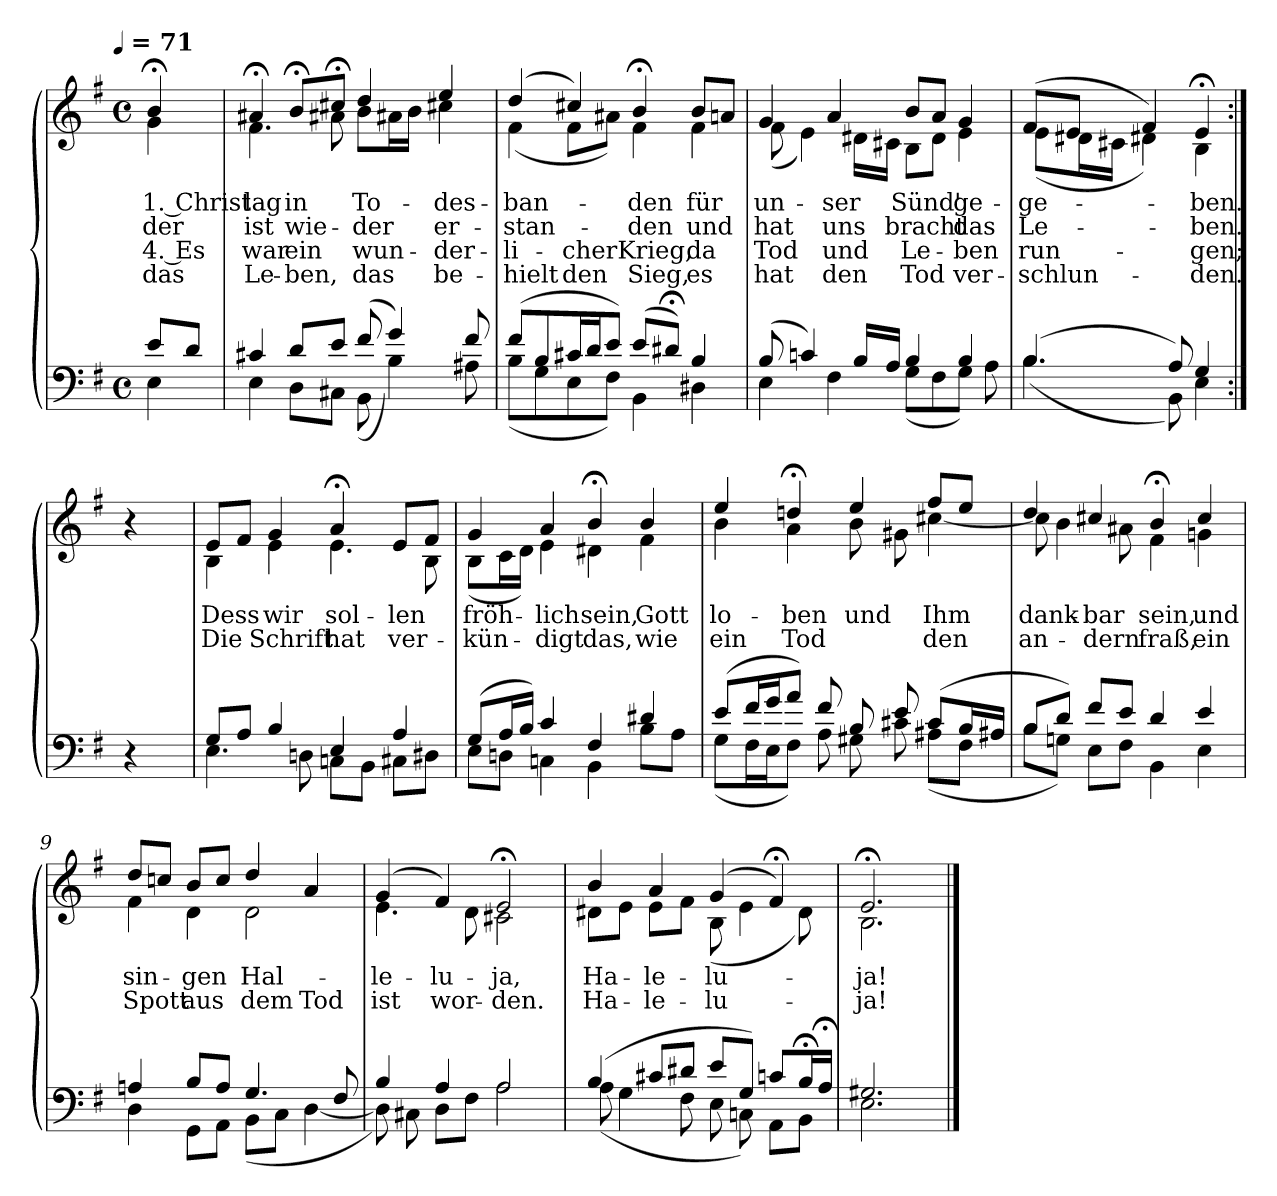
**kern	**kern	**text	**text	**text	**text	**dynam
*part1	*part1	*part1	*part1	*part1	*part1	*part1
*staff2	*staff1	*staff1	*staff1	*staff1	*staff1	*staff1/2
*clefF4	*clefG2	*	*	*	*	*
*k[f#]	*k[f#]	*	*	*	*	*
!!LO:TX:omd:t=[quarter] = 71
*M4/4	*M4/4	*	*	*	*	*
*met(c)	*met(c)	*	*	*	*	*
*MM71	*MM71	*	*	*	*	*
=	=	=	=	=	=	=
*^	*^	*	*	*	*	*
8eL	4E	4b;<	4g	1. Christ	der	4. Es	das	.
8dJ	.	.	.	.	.	.	.	.
=1	=1	=1	=1	=1	=1	=1	=1	=1
4c#X	4E	4a#X;<	4.f#	lag	ist	war	Le-	.
8dL	8DL	8b;<L	.	in	wie-	ein	-ben,	♩ = 71.5
8eJ	8C#XJ	8cc#X;<J	8a#X	.	.	.	.	.
(8f#	(8BB	4dd	8bL	To-	-der	wun-	das	♩ = 71.147
4g)	4B)	.	16a#XL	.	.	.	.	.
.	.	.	16bJJ	.	.	.	.	.
.	.	4ee	4cc#X	des-	er-	-der-	be-	♩ = 68.8
8f#	8A#X	.	.	.	.	.	.	.
=2	=2	=2	=2	=2	=2	=2	=2	=2
*	*	*MM71	*	*	*	*	*	*
(8f#L	(8BL	(4dd	(4f#	-ban-	-stan-	-li-	-hielt	.
8B	8G	.	.	.	.	.	.	.
16c#XL	8E	4cc#X)	8f#L	.	.	-cher	den	.
16dJ	.	.	.	.	.	.	.	.
8eJ)	8F#J)	.	8a#XJ)	.	.	.	.	.
(8eL	4BB	4b;<	4f#	-den	-den	Krieg,	Sieg,	♩ = 71.97
8d#X;<J)	.	.	.	.	.	.	.	.
4B	4D#X	8bL	4f#	für	und	da	es	♩ = 71
.	.	8anJ	.	.	.	.	.	.
=3	=3	=3	=3	=3	=3	=3	=3	=3
*	*	*MM69	*	*	*	*	*	*
(8B	4E	4g	(8f#	un-	hat	Tod	hat	.
4cn)	.	.	4e)	.	.	.	.	.
.	4F#	4a	.	-ser	uns	und	den	♩ = 71
16BLL	.	.	16d#XLL	.	.	.	.	.
16AJJ	.	.	16c#XJJ	.	.	.	.	.
4B	(8GL	8bL	8BL	Sünd'	bracht	Le-	Tod	♩ = 69
.	8F#	8aJ	8d#J	.	.	.	.	.
4B	8GJ)	4g	4e	ge-	das	-ben	ver-	♩ = 68.5
.	8A	.	.	.	.	.	.	.
=4	=4	=4	=4	=4	=4	=4	=4	=4
*	*	*MM69	*	*	*	*	*	*
(4.B	(4.B	(8f#L	(8eL	-ge-	Le-	run-	-schlun-	.
.	.	8eJ	16d#XL	.	.	.	.	.
.	.	.	16c#XJJ	.	.	.	.	.
.	.	4f#)	4d#X)	.	.	.	.	.
8A)	8BB)	.	.	.	.	.	.	.
4G	4E	4e;<	4B	-ben.	-ben.	-gen;	-den.	♩ = 72
*v	*v	*	*	*	*	*	*	*
*	*v	*v	*	*	*	*	*
!!LO:LB:g=z
=:|!	=:|!	=:|!	=:|!	=:|!	=:|!	=:|!
*	*MM71	*	*	*	*	*
4r	4r	.	.	.	.	.
=5	=5	=5	=5	=5	=5	=5
*	*MM72	*	*	*	*	*
*^	*^	*	*	*	*	*
8GL	4.E	8eL	4B	Dess	Die	.	.	.
8AJ	.	8f#J	.	.	.	.	.	.
4B	.	4g	4e	wir	Schrift	.	.	♩ = 73
.	8Dn	.	.	.	.	.	.	.
4E	8CnL	4a;<	4.e	sol-	hat	.	.	♩ = 71.3
.	8BBJ	.	.	.	.	.	.	.
4A	8C#XL	8eL	.	-len	ver-	.	.	♩ = 72
.	8D#XJ	8f#J	8B	.	.	.	.	.
=6	=6	=6	=6	=6	=6	=6	=6	=6
(8GL	8EL	4g	(8BL	fröh-	-kün-	.	.	.
16AL	8DnJ	.	16cL	.	.	.	.	.
16BJJ)	.	.	16dJJ)	.	.	.	.	.
4c	4Cn	4a	4e	-lich	-digt	.	.	♩ = 68
4F#	4BB	4b;<	4d#X	sein,	das,	.	.	♩ = 71
4d#X	8BL	4b	4f#	Gott	wie	.	.	.
.	8AJ	.	.	.	.	.	.	.
=7	=7	=7	=7	=7	=7	=7	=7	=7
*	*	*MM70	*	*	*	*	*	*
(8eL	(8GL	4ee	4b	lo-	ein	.	.	.
16f#L	16F#L	.	.	.	.	.	.	.
16gJ	16EJ	.	.	.	.	.	.	.
8aJ)	8F#J)	4ddn;<	4a	-ben	Tod	.	.	♩ = 70
8f#	8A	.	.	.	.	.	.	.
8B	8G#X	4ee	8b	und	.	.	.	.
8e	8c#X	.	8g#X	.	.	.	.	.
(8c#L	(8A#XL	8ff#L	[4cc#X	Ihm	den	.	.	.
16BL	8F#J	8eeJ	.	.	.	.	.	♩ = 69.7
16A#XJJ	.	.	.	.	.	.	.	.
=8	=8	=8	=8	=8	=8	=8	=8	=8
*	*	*MM69	*	*	*	*	*	*
8BL	8BL	4dd	8cc#]	dank-	an-	.	.	.
8dJ)	8GnJ)	.	4b	.	.	.	.	.
8f#L	8EL	4cc#X	.	-bar	-dern	.	.	♩ = 65.8
8eJ	8F#J	.	8a#X	.	.	.	.	.
4d	4BB	4b;<	4f#	sein,	fraß,	.	.	.
4e	4E	4cc#	4gn	und	ein	.	.	♩ = 68.1
!!LO:LB:g=z	!!
=9	=9	=9	=9	=9	=9	=9	=9	=9
4An	4D	8ddL	4f#	sin-	Spott	.	.	.
.	.	8ccnJ	.	.	.	.	.	♩ = 69
8BL	8GGL	8bL	4d	-gen	aus	.	.	♩ = 70
8AJ	8AAJ	8ccJ	.	.	.	.	.	.
4.G	(8BBL	4dd	2d	Hal-	dem	.	.	♩ = 69
.	8CJ	.	.	.	.	.	.	.
.	[4D	4a	.	.	Tod	.	.	♩ = 68.5
8F#	.	.	.	.	.	.	.	.
=10	=10	=10	=10	=10	=10	=10	=10	=10
*	*	*MM68	*	*	*	*	*	*
4B	8D])	(4g	4.e	-le-	ist	.	.	.
.	8C#X	.	.	.	.	.	.	.
4A	8DL	4f#)	.	-lu-	wor-	.	.	♩ = 67
.	8F#J	.	8d	.	.	.	.	.
2A	2A	2e;<	2c#X	-ja,	-den.	.	.	♩ = 60
=11	=11	=11	=11	=11	=11	=11	=11	=11
*	*	*MM63	*	*	*	*	*	*
(4B	(8A	4b	8d#XL	Ha-	Ha-	.	.	.
.	4G	.	8eJ	.	.	.	.	.
8c#XL	.	4a	8eL	-le-	-le-	.	.	♩ = 60
8d#XJ	8F#	.	8f#J	.	.	.	.	.
8eL	8E	(4g	(8B	-lu-	-lu-	.	.	♩ = 56
8GJ)	8Cn)	.	4e	.	.	.	.	.
8cnL	8AAL	4f#;<)	.	.	.	.	.	♩ = 50.2
16B;<L	8BBJ	.	8d#)	.	.	.	.	.
16A;<JJ	.	.	.	.	.	.	.	.
=12	=12	=12	=12	=12	=12	=12	=12	=12
*	*	*MM55	*	*	*	*	*	*
2.G#X	2.E	2.e;<	2.B	-ja!	-ja!	.	.	.
*v	*v	*	*	*	*	*	*	*
*	*v	*v	*	*	*	*	*
==	==	==	==	==	==	==
*-	*-	*-	*-	*-	*-	*-
